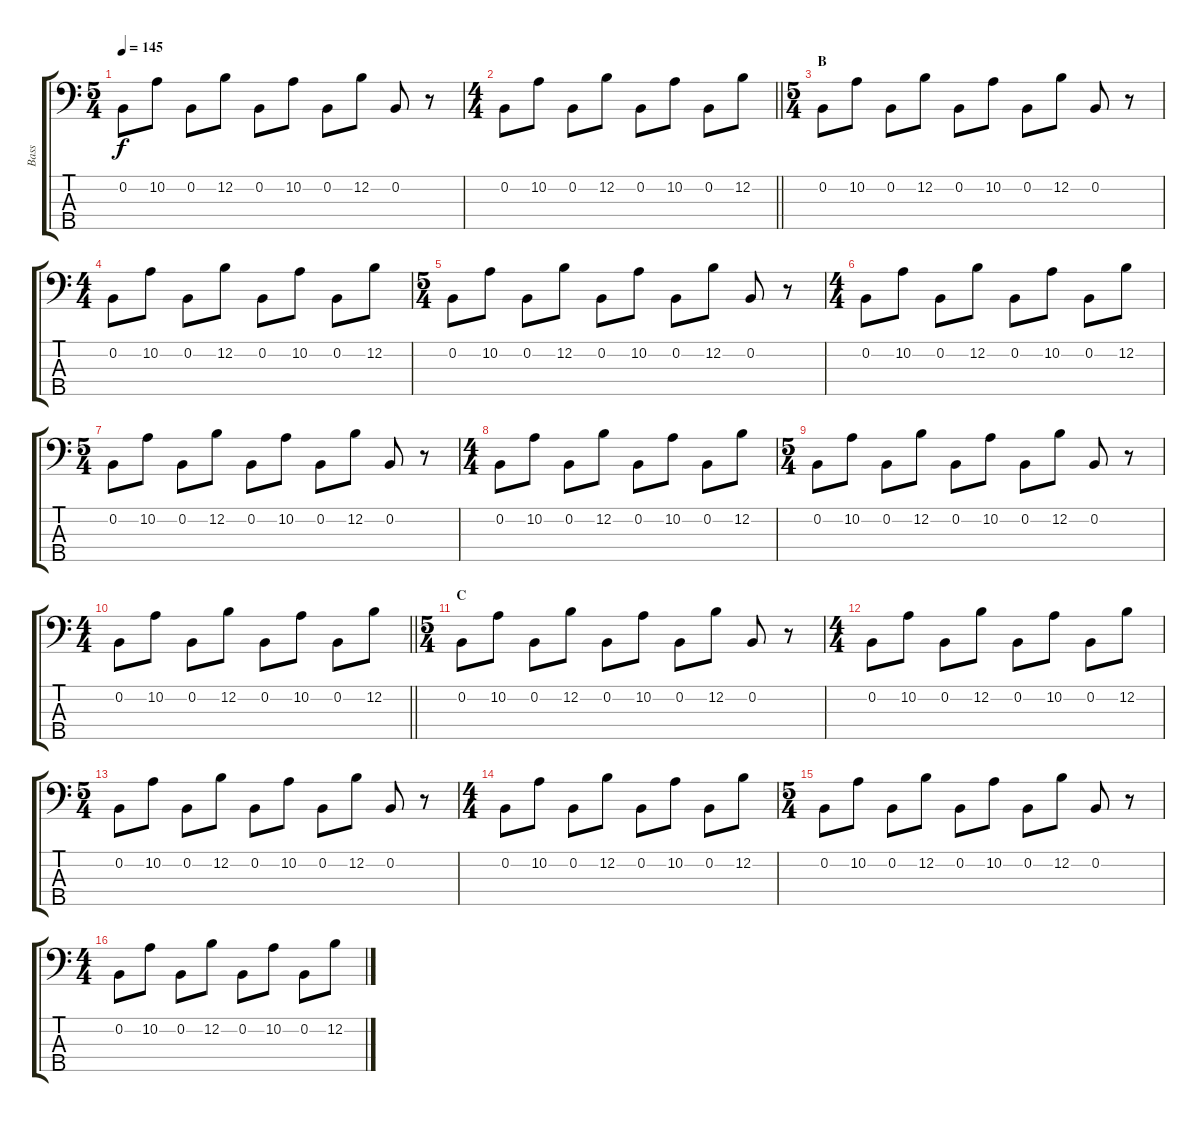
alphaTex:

\track ("Bass" "Bass") {instrument electricbassfinger}
\staff {score tabs}
\tuning (E2 B1 Gb1 Db1 Ab0) {hide}
\ts (5 4)
\tempo 145
\clef f4
\ks c
0.2.8{dy f} 10.2.8 0.2.8 12.2.8 0.2.8 10.2.8 0.2.8 12.2.8 0.2.8 r.8 |
\ts (4 4)
\barLineRight lightlight
0.2.8 10.2.8 0.2.8 12.2.8 0.2.8 10.2.8 0.2.8 12.2.8 |
\ts (5 4)
\section ("" "B")
0.2.8 10.2.8 0.2.8 12.2.8 0.2.8 10.2.8 0.2.8 12.2.8 0.2.8 r.8 |
\ts (4 4)
0.2.8 10.2.8 0.2.8 12.2.8 0.2.8 10.2.8 0.2.8 12.2.8 |
\ts (5 4)
0.2.8 10.2.8 0.2.8 12.2.8 0.2.8 10.2.8 0.2.8 12.2.8 0.2.8 r.8 |
\ts (4 4)
0.2.8 10.2.8 0.2.8 12.2.8 0.2.8 10.2.8 0.2.8 12.2.8 |
\ts (5 4)
0.2.8 10.2.8 0.2.8 12.2.8 0.2.8 10.2.8 0.2.8 12.2.8 0.2.8 r.8 |
\ts (4 4)
0.2.8 10.2.8 0.2.8 12.2.8 0.2.8 10.2.8 0.2.8 12.2.8 |
\ts (5 4)
0.2.8 10.2.8 0.2.8 12.2.8 0.2.8 10.2.8 0.2.8 12.2.8 0.2.8 r.8 |
\ts (4 4)
\barLineRight lightlight
0.2.8 10.2.8 0.2.8 12.2.8 0.2.8 10.2.8 0.2.8 12.2.8 |
\ts (5 4)
\section ("" "C")
0.2.8 10.2.8 0.2.8 12.2.8 0.2.8 10.2.8 0.2.8 12.2.8 0.2.8 r.8 |
\ts (4 4)
0.2.8 10.2.8 0.2.8 12.2.8 0.2.8 10.2.8 0.2.8 12.2.8 |
\ts (5 4)
0.2.8 10.2.8 0.2.8 12.2.8 0.2.8 10.2.8 0.2.8 12.2.8 0.2.8 r.8 |
\ts (4 4)
0.2.8 10.2.8 0.2.8 12.2.8 0.2.8 10.2.8 0.2.8 12.2.8 |
\ts (5 4)
0.2.8 10.2.8 0.2.8 12.2.8 0.2.8 10.2.8 0.2.8 12.2.8 0.2.8 r.8 |
\ts (4 4)
0.2.8 10.2.8 0.2.8 12.2.8 0.2.8 10.2.8 0.2.8 12.2.8
